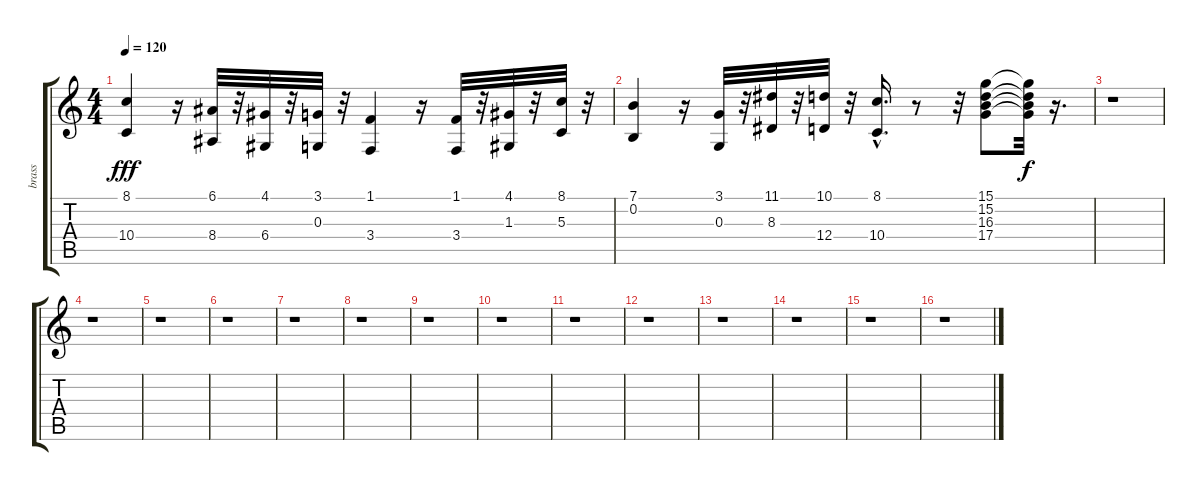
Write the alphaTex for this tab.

\track ("brass" "brass") {instrument brasssection}
\staff {score tabs}
\tuning (E4 B3 G3 D3 A2 E2) {hide}
\ts (4 4)
\tempo 120
\clef g2
\ks c
(8.1 10.4).4{dy fff} r.16 (6.1 8.4).32 r.32 (4.1 6.4).32 r.32 (3.1 0.3).32 r.32 (1.1 3.4).4 r.16 (1.1 3.4).32 r.32 (4.1 1.3).32 r.32 (8.1 5.3).32 r.32 |
(7.1 0.2).4 r.16 (3.1 0.3).32 r.32 (11.1 8.3).32 r.32 (10.1 12.4).32 r.32 (8.1{hac} 10.4{hac}).16{d} r.8 r.32 (15.1 15.2 16.3 17.4).8 (15.1{t} 15.2{t} 16.3{t} 17.4{t}).32{dy f} r.16{d} |
r.1 |
r.1 |
r.1 |
r.1 |
r.1 |
r.1 |
r.1 |
r.1 |
r.1 |
r.1 |
r.1 |
r.1 |
r.1 |
r.1
